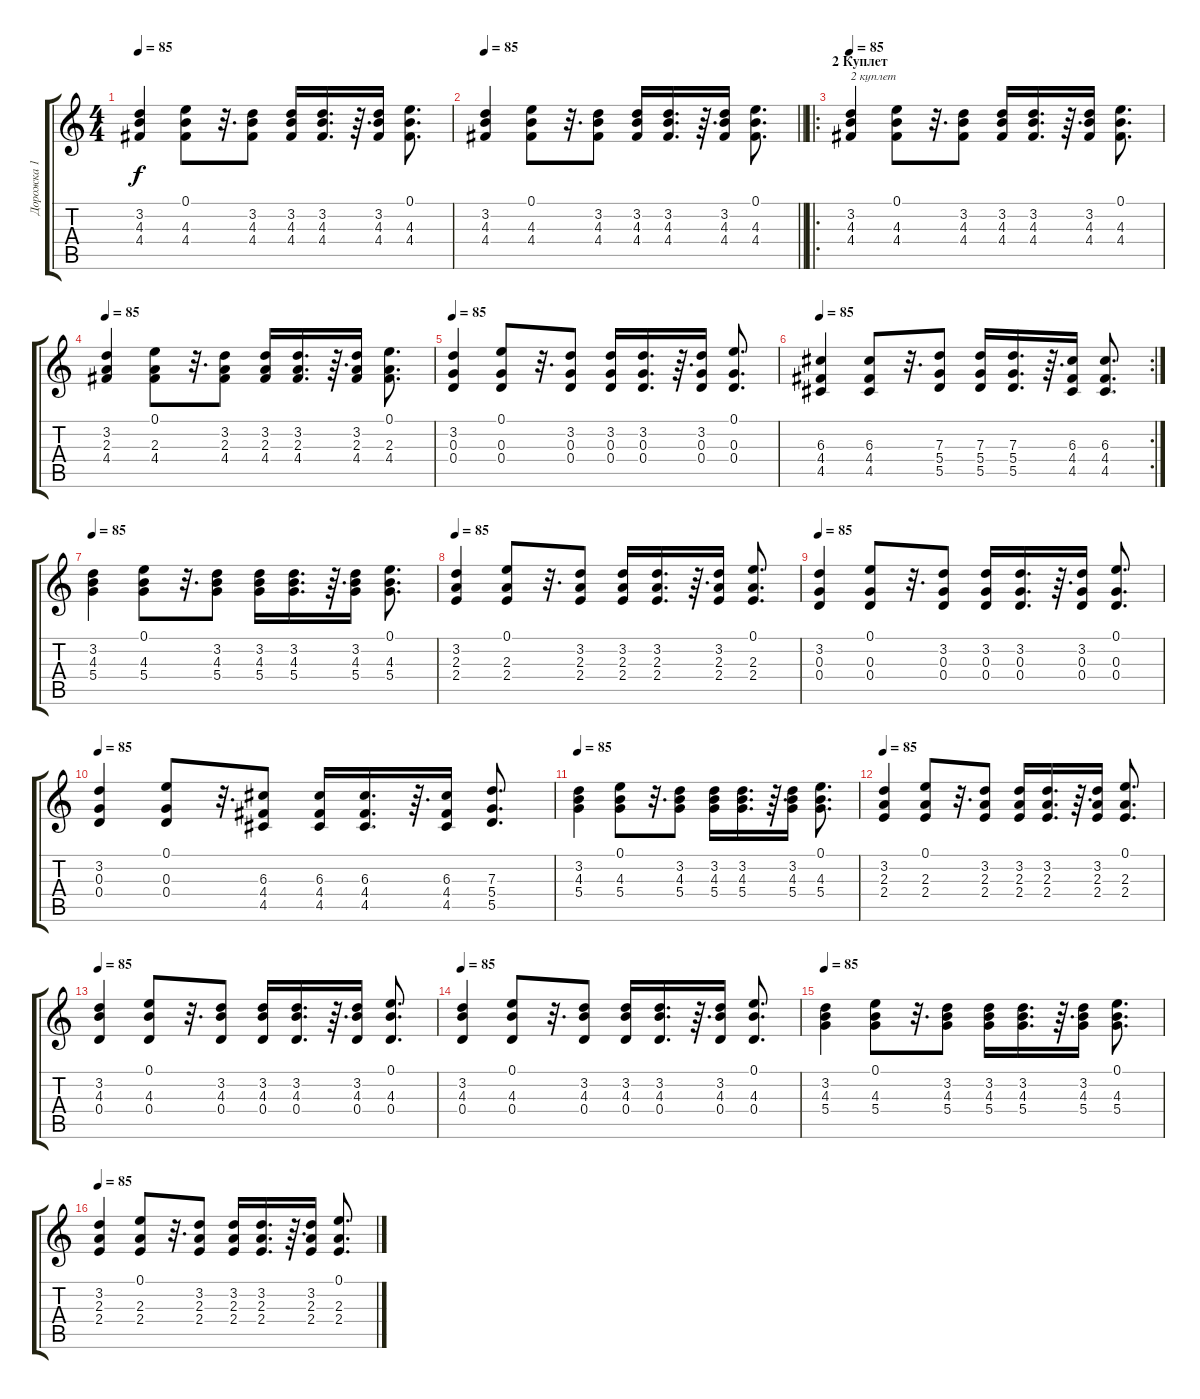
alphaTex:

\track ("Дорожка 1" "Дорожка 1") {instrument acousticguitarsteel}
\staff {score tabs}
\tuning (E4 B3 G3 D3 A2 E2) {hide}
\ts (4 4)
\tempo 85
\clef g2
\ks c
(3.2 4.3 4.4).4{dy f} (0.1 4.3 4.4).8 r.32{d} (3.2 4.3 4.4).8 (3.2 4.3 4.4).16 (3.2 4.3 4.4).16{d} r.64{d} (3.2 4.3 4.4).16 (0.1 4.3 4.4).8{d} |
\tempo 85
\barLineRight lightlight
(3.2 4.3 4.4).4 (0.1 4.3 4.4).8 r.32{d} (3.2 4.3 4.4).8 (3.2 4.3 4.4).16 (3.2 4.3 4.4).16{d} r.64{d} (3.2 4.3 4.4).16 (0.1 4.3 4.4).8{d} |
\ro
\section ("" "2 Куплет")
\tempo 85
(3.2 4.3 4.4).4{txt "2 куплет"} (0.1 4.3 4.4).8 r.32{d} (3.2 4.3 4.4).8 (3.2 4.3 4.4).16 (3.2 4.3 4.4).16{d} r.64{d} (3.2 4.3 4.4).16 (0.1 4.3 4.4).8{d} |
\tempo 85
(3.2 2.3 4.4).4 (0.1 2.3 4.4).8 r.32{d} (3.2 2.3 4.4).8 (3.2 2.3 4.4).16 (3.2 2.3 4.4).16{d} r.64{d} (3.2 2.3 4.4).16 (0.1 2.3 4.4).8{d} |
\tempo 85
(3.2 0.3 0.4).4 (0.1 0.3 0.4).8 r.32{d} (3.2 0.3 0.4).8 (3.2 0.3 0.4).16 (3.2 0.3 0.4).16{d} r.64{d} (3.2 0.3 0.4).16 (0.1 0.3 0.4).8{d} |
\rc 2
\tempo 85
(6.3 4.4 4.5).4 (6.3 4.4 4.5).8 r.32{d} (7.3 5.4 5.5).8 (7.3 5.4 5.5).16 (7.3 5.4 5.5).16{d} r.64{d} (6.3 4.4 4.5).16 (6.3 4.4 4.5).8{d} |
\tempo 85
(3.2 4.3 5.4).4 (0.1 4.3 5.4).8 r.32{d} (3.2 4.3 5.4).8 (3.2 4.3 5.4).16 (3.2 4.3 5.4).16{d} r.64{d} (3.2 4.3 5.4).16 (0.1 4.3 5.4).8{d} |
\tempo 85
(3.2 2.3 2.4).4 (0.1 2.3 2.4).8 r.32{d} (3.2 2.3 2.4).8 (3.2 2.3 2.4).16 (3.2 2.3 2.4).16{d} r.64{d} (3.2 2.3 2.4).16 (0.1 2.3 2.4).8{d} |
\tempo 85
(3.2 0.3 0.4).4 (0.1 0.3 0.4).8 r.32{d} (3.2 0.3 0.4).8 (3.2 0.3 0.4).16 (3.2 0.3 0.4).16{d} r.64{d} (3.2 0.3 0.4).16 (0.1 0.3 0.4).8{d} |
\tempo 85
(3.2 0.3 0.4).4 (0.1 0.3 0.4).8 r.32{d} (6.3 4.4 4.5).8 (6.3 4.4 4.5).16 (6.3 4.4 4.5).16{d} r.64{d} (6.3 4.4 4.5).16 (7.3 5.4 5.5).8{d} |
\tempo 85
(3.2 4.3 5.4).4 (0.1 4.3 5.4).8 r.32{d} (3.2 4.3 5.4).8 (3.2 4.3 5.4).16 (3.2 4.3 5.4).16{d} r.64{d} (3.2 4.3 5.4).16 (0.1 4.3 5.4).8{d} |
\tempo 85
(3.2 2.3 2.4).4 (0.1 2.3 2.4).8 r.32{d} (3.2 2.3 2.4).8 (3.2 2.3 2.4).16 (3.2 2.3 2.4).16{d} r.64{d} (3.2 2.3 2.4).16 (0.1 2.3 2.4).8{d} |
\tempo 85
(3.2 4.3 0.4).4 (0.1 4.3 0.4).8 r.32{d} (3.2 4.3 0.4).8 (3.2 4.3 0.4).16 (3.2 4.3 0.4).16{d} r.64{d} (3.2 4.3 0.4).16 (0.1 4.3 0.4).8{d} |
\tempo 85
(3.2 4.3 0.4).4 (0.1 4.3 0.4).8 r.32{d} (3.2 4.3 0.4).8 (3.2 4.3 0.4).16 (3.2 4.3 0.4).16{d} r.64{d} (3.2 4.3 0.4).16 (0.1 4.3 0.4).8{d} |
\tempo 85
(3.2 4.3 5.4).4 (0.1 4.3 5.4).8 r.32{d} (3.2 4.3 5.4).8 (3.2 4.3 5.4).16 (3.2 4.3 5.4).16{d} r.64{d} (3.2 4.3 5.4).16 (0.1 4.3 5.4).8{d} |
\tempo 85
(3.2 2.3 2.4).4 (0.1 2.3 2.4).8 r.32{d} (3.2 2.3 2.4).8 (3.2 2.3 2.4).16 (3.2 2.3 2.4).16{d} r.64{d} (3.2 2.3 2.4).16 (0.1 2.3 2.4).8{d}
